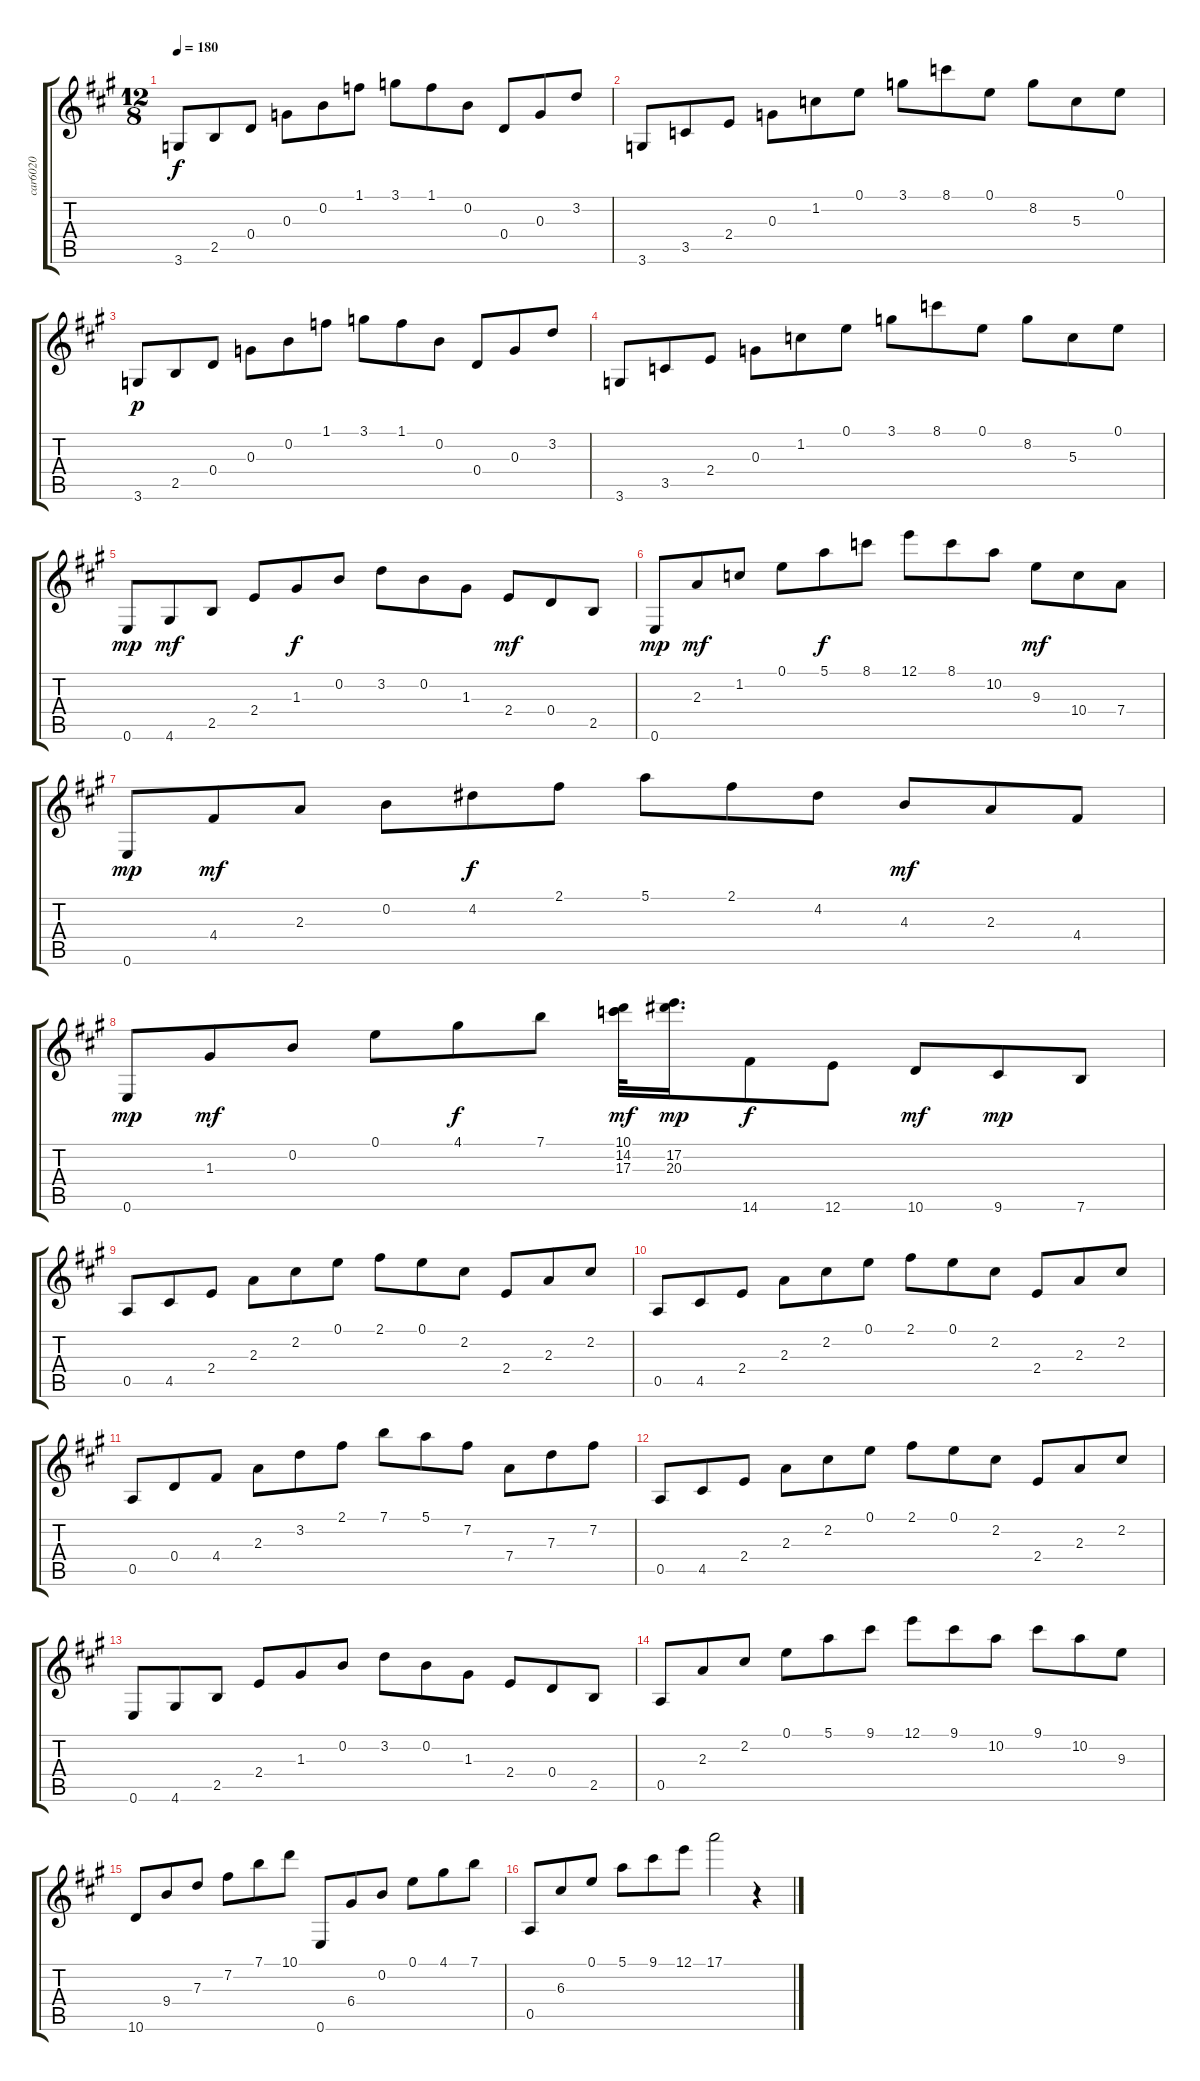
\track ("car6020             " "car6020   ") {instrument acousticguitarnylon}
\staff {score tabs}
\tuning (E4 B3 G3 D3 A2 E2) {hide}
\ts (12 8)
\tempo 180
\clef g2
\ks a
3.6.8{dy f} 2.5.8 0.4.8 0.3.8 0.2.8 1.1.8 3.1.8 1.1.8 0.2.8 0.4.8 0.3.8 3.2.8 |
3.6.8 3.5.8 2.4.8 0.3.8 1.2.8 0.1.8 3.1.8 8.1.8 0.1.8 8.2.8 5.3.8 0.1.8 |
3.6.8{dy p} 2.5.8 0.4.8 0.3.8 0.2.8 1.1.8 3.1.8 1.1.8 0.2.8 0.4.8 0.3.8 3.2.8 |
3.6.8 3.5.8 2.4.8 0.3.8 1.2.8 0.1.8 3.1.8 8.1.8 0.1.8 8.2.8 5.3.8 0.1.8 |
0.6.8{dy mp} 4.6.8{dy mf} 2.5.8 2.4.8 1.3.8{dy f} 0.2.8 3.2.8 0.2.8 1.3.8 2.4.8{dy mf} 0.4.8 2.5.8 |
0.6.8{dy mp} 2.3.8{dy mf} 1.2.8 0.1.8 5.1.8{dy f} 8.1.8 12.1.8 8.1.8 10.2.8 9.3.8{dy mf} 10.4.8 7.4.8 |
0.6.8{dy mp} 4.4.8{dy mf} 2.3.8 0.2.8 4.2.8{dy f} 2.1.8 5.1.8 2.1.8 4.2.8 4.3.8{dy mf} 2.3.8 4.4.8 |
0.6.8{dy mp} 1.3.8{dy mf} 0.2.8 0.1.8 4.1.8{dy f} 7.1.8 (10.1 14.2 17.3).32{dy mf} (17.2 20.3).16{d dy mp} 14.6.8{dy f} 12.6.8 10.6.8{dy mf} 9.6.8{dy mp} 7.6.8 |
0.5.8 4.5.8 2.4.8 2.3.8 2.2.8 0.1.8 2.1.8 0.1.8 2.2.8 2.4.8 2.3.8 2.2.8 |
0.5.8 4.5.8 2.4.8 2.3.8 2.2.8 0.1.8 2.1.8 0.1.8 2.2.8 2.4.8 2.3.8 2.2.8 |
0.5.8 0.4.8 4.4.8 2.3.8 3.2.8 2.1.8 7.1.8 5.1.8 7.2.8 7.4.8 7.3.8 7.2.8 |
0.5.8 4.5.8 2.4.8 2.3.8 2.2.8 0.1.8 2.1.8 0.1.8 2.2.8 2.4.8 2.3.8 2.2.8 |
0.6.8 4.6.8 2.5.8 2.4.8 1.3.8 0.2.8 3.2.8 0.2.8 1.3.8 2.4.8 0.4.8 2.5.8 |
0.5.8 2.3.8 2.2.8 0.1.8 5.1.8 9.1.8 12.1.8 9.1.8 10.2.8 9.1.8 10.2.8 9.3.8 |
10.6.8 9.4.8 7.3.8 7.2.8 7.1.8 10.1.8 0.6.8 6.4.8 0.2.8 0.1.8 4.1.8 7.1.8 |
0.5.8 6.3.8 0.1.8 5.1.8 9.1.8 12.1.8 17.1.2 r.4
